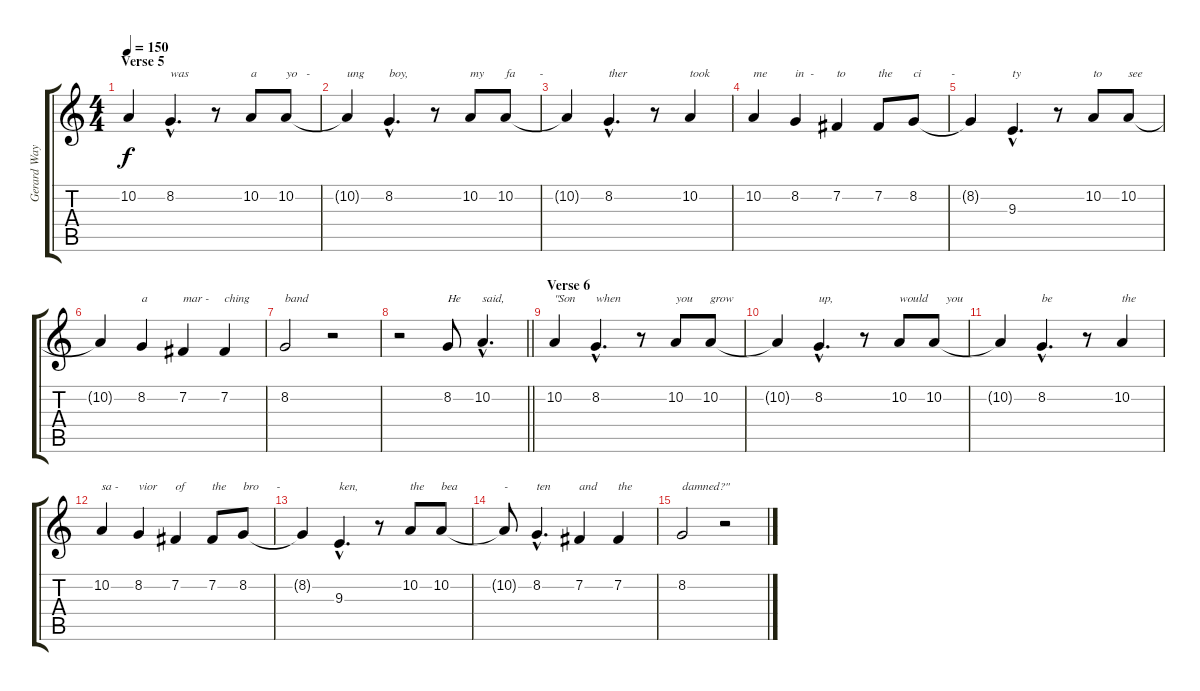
\track ("Gerard Way (vocals)" "Gerard Way") {instrument oboe}
\staff {score tabs}
\tuning (E4 B3 G3 D3 A2 E2) {hide}
\ts (4 4)
\section ("" "Verse 5")
\tempo 150
\clef g2
\ks c
10.2{t}.4{dy f} 8.2{hac}.4{d txt "was"} r.8 10.2.8{txt "a"} 10.2.8{txt "yo   -"} |
10.2{t}.4{txt "ung"} 8.2{hac}.4{d txt "boy,"} r.8 10.2.8{txt "my"} 10.2.8{txt "fa        -"} |
10.2{t}.4 8.2{hac}.4{d txt "ther"} r.8 10.2.4{txt "took"} |
10.2.4{txt "me"} 8.2.4{txt "in  -"} 7.2.4{txt "to"} 7.2.8{txt "the"} 8.2.8{txt "ci          -"} |
8.2{t}.4 9.3{hac}.4{d txt "ty"} r.8 10.2.8{txt "to"} 10.2.8{txt "see"} |
10.2{t}.4 8.2.4{txt "a"} 7.2.4{txt "mar -"} 7.2.4{txt "ching"} |
8.2.2{txt "band"} r.2 |
\barLineRight lightlight
r.2 8.2.8{txt "He"} 10.2{hac}.4{d txt "said,"} |
\section ("" "Verse 6")
10.2.4{txt "\"Son"} 8.2{hac}.4{d txt "when"} r.8 10.2.8{txt "you"} 10.2.8{txt "grow"} |
10.2{t}.4 8.2{hac}.4{d txt "up,"} r.8 10.2.8{txt "would"} 10.2.8{txt "    you"} |
10.2{t}.4 8.2{hac}.4{d txt "be"} r.8 10.2.4{txt "the"} |
10.2.4{txt "sa -"} 8.2.4{txt "vior"} 7.2.4{txt "of"} 7.2.8{txt "the"} 8.2.8{txt "bro      -"} |
8.2{t}.4 9.3{hac}.4{d txt "ken,"} r.8 10.2.8{txt "the"} 10.2.8{txt "bea"} |
10.2{t}.8{txt "-"} 8.2{hac}.4{d txt "ten"} 7.2.4{txt "and"} 7.2.4{txt "the"} |
8.2.2{txt "damned?\""} r.2
